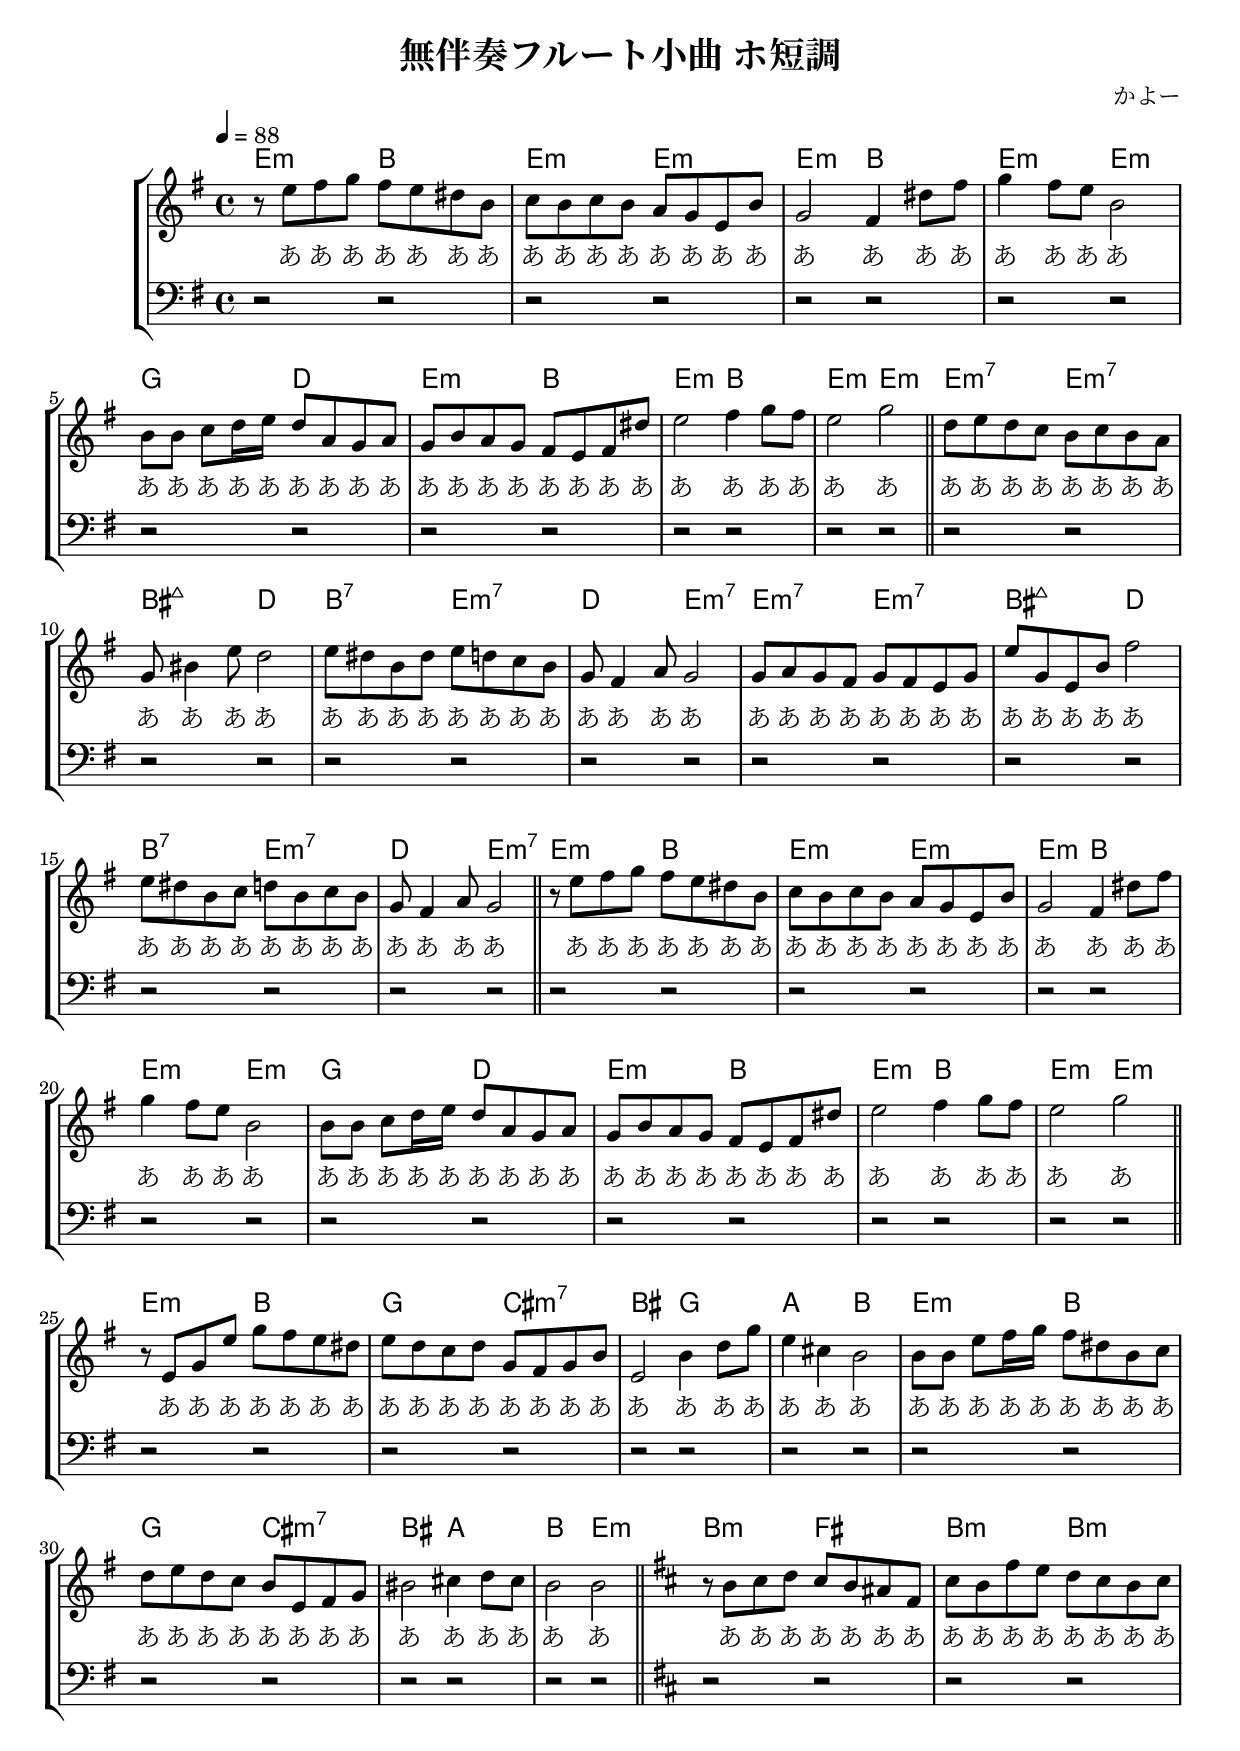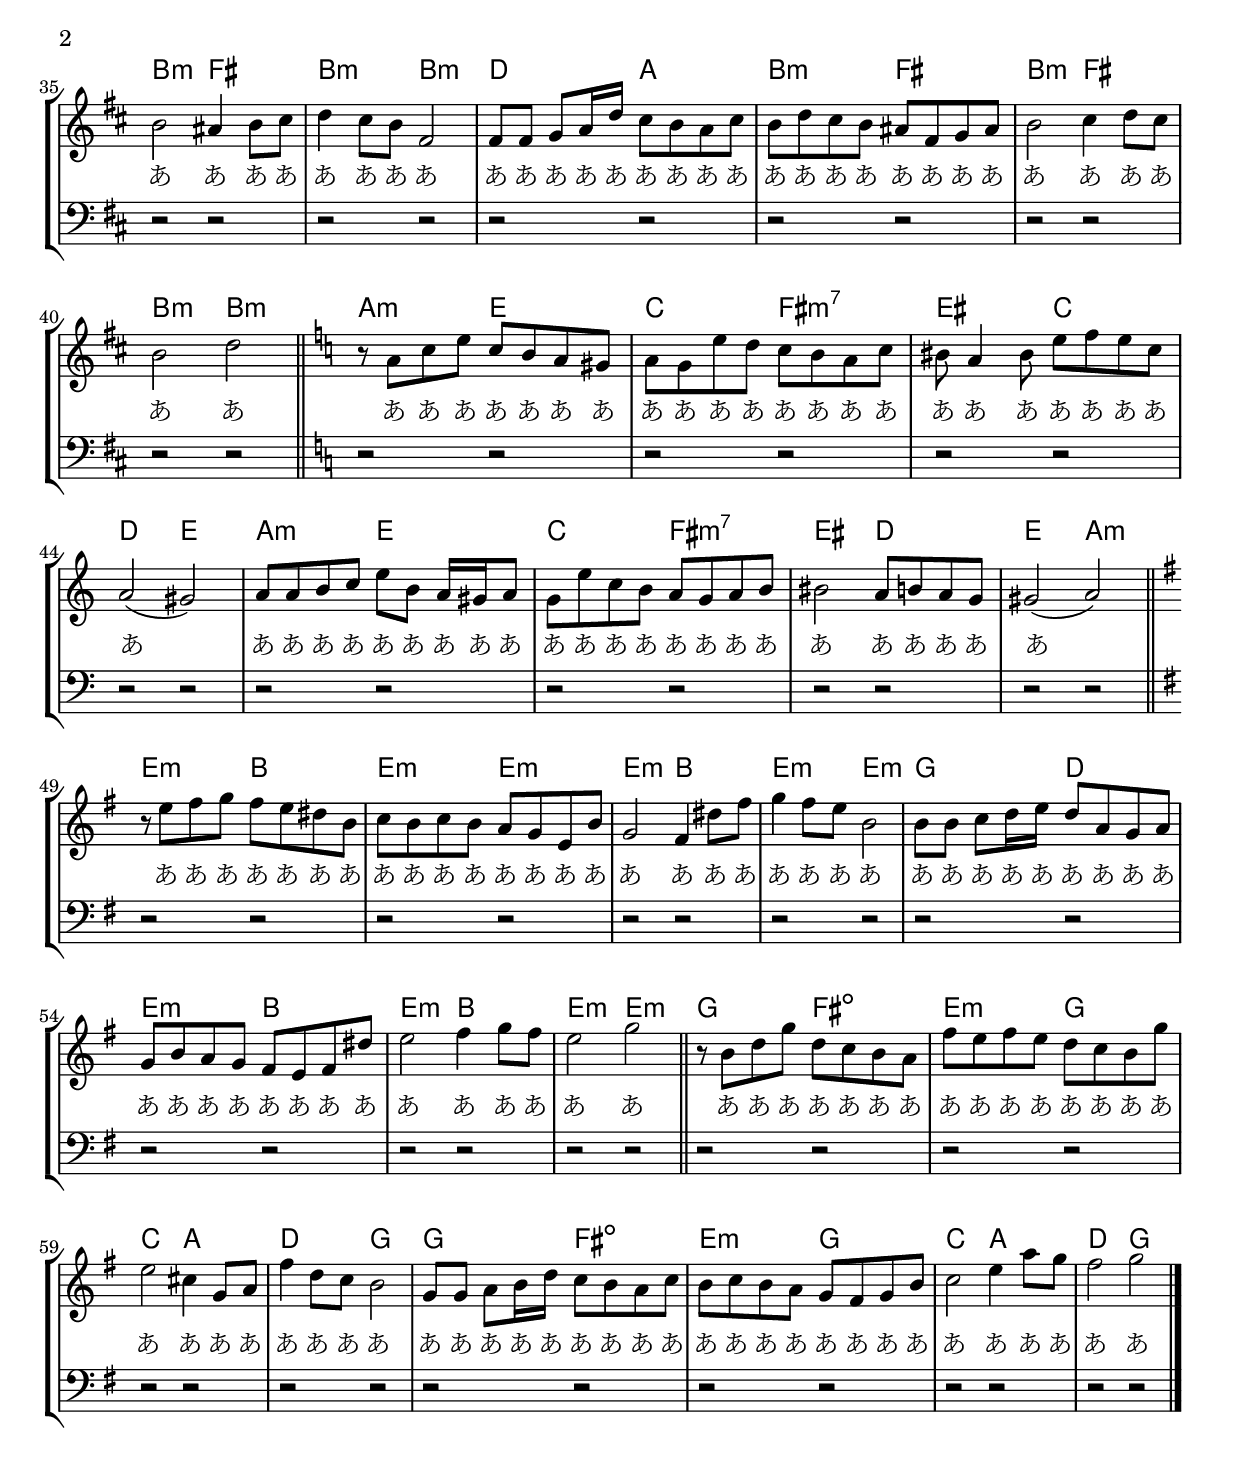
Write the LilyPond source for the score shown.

\version "2.12.1"

\header {
	title = \markup {"無伴奏フルート小曲 ホ短調"}
	composer = \markup \center-column {かよー}
}

harmony = \chordmode {
	e2:m b e:m e:m e:m b e:m e:m g d e:m b e:m b e:m e:m 

	e:min7 e:min7 bis:maj7 d b:7 e:min7 d e:min7 e:min7 e:min7 bis:maj7 d b:7 e:min7 d e:min7 

	e:m b e:m e:m e:m b e:m e:m g d e:m b e:m b e:m e:m 

	e:m b g cis:m7 bis g a b e:m b g cis:m7 bis a b e:m 

	b:m fis b:m b:m b:m fis b:m b:m d a b:m fis b:m fis b:m b:m 

	a:m e c fis:m7 eis c d e a:m e c fis:m7 eis d e a:m 

	e:m b e:m e:m e:m b e:m e:m g d e:m b e:m b e:m e:m 

	g fis:dim e:m g c a d g g fis:dim e:m g c a d g 
}

melody = {
	\set Staff.midiInstrument = #"Flute"
		\key g \major
	\tempo 4 = 88
 r8  e''8  fis''8  g''8  fis''8  e''8  dis''8  b'8 
	c''8  b'8  c''8  b'8  a'8  g'8  e'8  b'8 
	g'2  fis'4  dis''8  fis''8 
	g''4  fis''8  e''8  b'2 
	b'8  b'8  c''8  d''16  e''16  d''8  a'8  g'8  a'8 
	g'8  b'8  a'8  g'8  fis'8  e'8  fis'8  dis''8 
	e''2  fis''4  g''8  fis''8 
	e''2  g''2
	\set Staff.midiInstrument = #"Flute"
	 d''8  e''8  d''8  c''8  b'8  c''8  b'8  a'8 
	g'8  bis'4  e''8  d''2 
	e''8  dis''8  b'8  dis''8  e''8  d''8  c''8  b'8 
	g'8  fis'4  a'8  g'2 
	g'8  a'8  g'8  fis'8  g'8  fis'8  e'8  g'8 
	e''8  g'8  e'8  b'8  fis''2 
	e''8  dis''8  b'8  c''8  d''8  b'8  c''8  b'8 
	g'8  fis'4  a'8  g'2
	\set Staff.midiInstrument = #"Flute"
	 r8  e''8  fis''8  g''8  fis''8  e''8  dis''8  b'8 
	c''8  b'8  c''8  b'8  a'8  g'8  e'8  b'8 
	g'2  fis'4  dis''8  fis''8 
	g''4  fis''8  e''8  b'2 
	b'8  b'8  c''8  d''16  e''16  d''8  a'8  g'8  a'8 
	g'8  b'8  a'8  g'8  fis'8  e'8  fis'8  dis''8 
	e''2  fis''4  g''8  fis''8 
	e''2  g''2
	\set Staff.midiInstrument = #"Flute"
	 r8  e'8  g'8  e''8  g''8  fis''8  e''8  dis''8 
	e''8  d''8  c''8  d''8  g'8  fis'8  g'8  b'8 
	e'2  b'4  d''8  g''8 
	e''4  cis''4  b'2 
	b'8  b'8  e''8  fis''16  g''16  fis''8  dis''8  b'8  c''8 
	d''8  e''8  d''8  c''8  b'8  e'8  fis'8  g'8 
	bis'2  cis''4  d''8  cis''8 
	b'2  b'2
	\set Staff.midiInstrument = #"Flute"
		\key d \major
 r8  b'8  cis''8  d''8  cis''8  b'8  ais'8  fis'8 
	cis''8  b'8  fis''8  e''8  d''8  cis''8  b'8  cis''8 
	b'2  ais'4  b'8  cis''8 
	d''4  cis''8  b'8  fis'2 
	fis'8  fis'8  g'8  a'16  d''16  cis''8  b'8  a'8  cis''8 
	b'8  d''8  cis''8  b'8  ais'8  fis'8  g'8  ais'8 
	b'2  cis''4  d''8  cis''8 
	b'2  d''2
	\set Staff.midiInstrument = #"Flute"
		\key c \major
 r8  a'8  c''8  e''8  c''8  b'8  a'8  gis'8 
	a'8  g'8  e''8  d''8  c''8  b'8  a'8  c''8 
	bis'8  a'4  bis'8  e''8  f''8  e''8  c''8 
	a'2  (gis'2) 
	a'8  a'8  b'8  c''8  e''8  b'8  a'16  gis'16  a'8 
	g'8  e''8  c''8  b'8  a'8  g'8  a'8  b'8 
	bis'2  a'8  b'8  a'8  g'8 
	gis'2  (a'2)
	\set Staff.midiInstrument = #"Flute"
		\key g \major
 r8  e''8  fis''8  g''8  fis''8  e''8  dis''8  b'8 
	c''8  b'8  c''8  b'8  a'8  g'8  e'8  b'8 
	g'2  fis'4  dis''8  fis''8 
	g''4  fis''8  e''8  b'2 
	b'8  b'8  c''8  d''16  e''16  d''8  a'8  g'8  a'8 
	g'8  b'8  a'8  g'8  fis'8  e'8  fis'8  dis''8 
	e''2  fis''4  g''8  fis''8 
	e''2  g''2
	\set Staff.midiInstrument = #"Flute"
	 r8  b'8  d''8  g''8  d''8  c''8  b'8  a'8 
	fis''8  e''8  fis''8  e''8  d''8  c''8  b'8  g''8 
	e''2  cis''4  g'8  a'8 
	fis''4  d''8  c''8  b'2 
	g'8  g'8  a'8  b'16  d''16  c''8  b'8  a'8  c''8 
	b'8  c''8  b'8  a'8  g'8  fis'8  g'8  b'8 
	c''2  e''4  a''8  g''8 
	fis''2  g''2
	\bar "|."
}

words = \lyricmode {
	あ  あ  あ  あ  あ  あ  あ  あ  あ  あ  あ  あ  あ  あ  あ  あ  あ  あ  あ  あ  あ  あ  あ  あ  あ  あ  あ  あ  あ  あ  あ  あ  あ  あ  あ  あ  あ  あ  あ  あ  あ  あ  あ  あ  あ  あ  
	あ  あ  あ  あ  あ  あ  あ  あ  あ  あ  あ  あ  あ  あ  あ  あ  あ  あ  あ  あ  あ  あ  あ  あ  あ  あ  あ  あ  あ  あ  あ  あ  あ  あ  あ  あ  あ  あ  あ  あ  あ  あ  あ  あ  あ  あ  あ  あ  あ  
	あ  あ  あ  あ  あ  あ  あ  あ  あ  あ  あ  あ  あ  あ  あ  あ  あ  あ  あ  あ  あ  あ  あ  あ  あ  あ  あ  あ  あ  あ  あ  あ  あ  あ  あ  あ  あ  あ  あ  あ  あ  あ  あ  あ  あ  あ  
	あ  あ  あ  あ  あ  あ  あ  あ  あ  あ  あ  あ  あ  あ  あ  あ  あ  あ  あ  あ  あ  あ  あ  あ  あ  あ  あ  あ  あ  あ  あ  あ  あ  あ  あ  あ  あ  あ  あ  あ  あ  あ  あ  あ  あ  
	あ  あ  あ  あ  あ  あ  あ  あ  あ  あ  あ  あ  あ  あ  あ  あ  あ  あ  あ  あ  あ  あ  あ  あ  あ  あ  あ  あ  あ  あ  あ  あ  あ  あ  あ  あ  あ  あ  あ  あ  あ  あ  あ  あ  あ  あ  
	あ  あ  あ  あ  あ  あ  あ  あ  あ  あ  あ  あ  あ  あ  あ  あ  あ  あ  あ  あ  あ  あ  あ  あ  あ  あ  あ  あ  あ  あ  あ  あ  あ  あ  あ  あ  あ  あ  あ  あ  あ  あ  あ  あ  あ  あ  
	あ  あ  あ  あ  あ  あ  あ  あ  あ  あ  あ  あ  あ  あ  あ  あ  あ  あ  あ  あ  あ  あ  あ  あ  あ  あ  あ  あ  あ  あ  あ  あ  あ  あ  あ  あ  あ  あ  あ  あ  あ  あ  あ  あ  あ  あ  
	あ  あ  あ  あ  あ  あ  あ  あ  あ  あ  あ  あ  あ  あ  あ  あ  あ  あ  あ  あ  あ  あ  あ  あ  あ  あ  あ  あ  あ  あ  あ  あ  あ  あ  あ  あ  あ  あ  あ  あ  あ  あ  あ  あ  あ  あ  
}

tempochange = {
	\tempo 4 = 88
	r1 | r1 | r1 | r1 | r1 | r1 | r1 | r1 \bar "||"
	\tempo 4 = 88
	r1 | r1 | r1 | r1 | r1 | r1 | r1 | r1 \bar "||"
	\tempo 4 = 88
	r1 | r1 | r1 | r1 | r1 | r1 | r1 | r1 \bar "||"
	\tempo 4 = 88
	r1 | r1 | r1 | r1 | r1 | r1 | r1 | r1 \bar "||"
	\tempo 4 = 88
	r1 | r1 | r1 | r1 | r1 | r1 | r1 | r1 \bar "||"
	\tempo 4 = 88
	r1 | r1 | r1 | r1 | r1 | r1 | r1 | r1 \bar "||"
	\tempo 4 = 88
	r1 | r1 | r1 | r1 | r1 | r1 | r1 | r1 \bar "||"
	\tempo 4 = 88
	r1 | r1 | r1 | r1 | r1 | r1 | r1 | r1 \bar "|."
}

mainacc = {
	\clef bass
	\set Staff.midiInstrument = #"Acoustic grand"
	\key g \major
	\tempo 4 = 88
	r2
	r2
	r2
	r2
	r2
	r2
	r2
	r2
	r2
	r2
	r2
	r2
	r2
	r2
	r2
	r2
	\bar "||"

	\set Staff.midiInstrument = #"Acoustic grand"
	r2
	r2
	r2
	r2
	r2
	r2
	r2
	r2
	r2
	r2
	r2
	r2
	r2
	r2
	r2
	r2
	\bar "||"

	\set Staff.midiInstrument = #"Acoustic grand"
	r2
	r2
	r2
	r2
	r2
	r2
	r2
	r2
	r2
	r2
	r2
	r2
	r2
	r2
	r2
	r2
	\bar "||"

	\set Staff.midiInstrument = #"Acoustic grand"
	r2
	r2
	r2
	r2
	r2
	r2
	r2
	r2
	r2
	r2
	r2
	r2
	r2
	r2
	r2
	r2
	\bar "||"

	\set Staff.midiInstrument = #"Acoustic grand"
	\key d \major
	r2
	r2
	r2
	r2
	r2
	r2
	r2
	r2
	r2
	r2
	r2
	r2
	r2
	r2
	r2
	r2
	\bar "||"

	\set Staff.midiInstrument = #"Acoustic grand"
	\key c \major
	r2
	r2
	r2
	r2
	r2
	r2
	r2
	r2
	r2
	r2
	r2
	r2
	r2
	r2
	r2
	r2
	\bar "||"

	\set Staff.midiInstrument = #"Acoustic grand"
	\key g \major
	r2
	r2
	r2
	r2
	r2
	r2
	r2
	r2
	r2
	r2
	r2
	r2
	r2
	r2
	r2
	r2
	\bar "||"

	\set Staff.midiInstrument = #"Acoustic grand"
	r2
	r2
	r2
	r2
	r2
	r2
	r2
	r2
	r2
	r2
	r2
	r2
	r2
	r2
	r2
	r2
	\bar "|."
}

subacc = {
	\clef bass
	\set Staff.midiInstrument = #"Acoustic grand"
	\key g \major
	\tempo 4 = 88
	r2
	r2
	r2
	r2
	r2
	r2
	r2
	r2
	r2
	r2
	r2
	r2
	r2
	r2
	r2
	r2
	\bar "||"

	\set Staff.midiInstrument = #"Acoustic grand"
	r2
	r2
	r2
	r2
	r2
	r2
	r2
	r2
	r2
	r2
	r2
	r2
	r2
	r2
	r2
	r2
	\bar "||"

	\set Staff.midiInstrument = #"Acoustic grand"
	r2
	r2
	r2
	r2
	r2
	r2
	r2
	r2
	r2
	r2
	r2
	r2
	r2
	r2
	r2
	r2
	\bar "||"

	\set Staff.midiInstrument = #"Acoustic grand"
	r2
	r2
	r2
	r2
	r2
	r2
	r2
	r2
	r2
	r2
	r2
	r2
	r2
	r2
	r2
	r2
	\bar "||"

	\set Staff.midiInstrument = #"Acoustic grand"
	\key d \major
	r2
	r2
	r2
	r2
	r2
	r2
	r2
	r2
	r2
	r2
	r2
	r2
	r2
	r2
	r2
	r2
	\bar "||"

	\set Staff.midiInstrument = #"Acoustic grand"
	\key c \major
	r2
	r2
	r2
	r2
	r2
	r2
	r2
	r2
	r2
	r2
	r2
	r2
	r2
	r2
	r2
	r2
	\bar "||"

	\set Staff.midiInstrument = #"Acoustic grand"
	\key g \major
	r2
	r2
	r2
	r2
	r2
	r2
	r2
	r2
	r2
	r2
	r2
	r2
	r2
	r2
	r2
	r2
	\bar "||"

	\set Staff.midiInstrument = #"Acoustic grand"
	r2
	r2
	r2
	r2
	r2
	r2
	r2
	r2
	r2
	r2
	r2
	r2
	r2
	r2
	r2
	r2
	\bar "|."
}

percA = {
	\drummode {
	r1 |r1 |r1 |r1 |r1 |r1 |r1 |r1 \bar "||"
	r1 |r1 |r1 |r1 |r1 |r1 |r1 |r1 \bar "||"
	r1 |r1 |r1 |r1 |r1 |r1 |r1 |r1 \bar "||"
	r1 |r1 |r1 |r1 |r1 |r1 |r1 |r1 \bar "||"
	r1 |r1 |r1 |r1 |r1 |r1 |r1 |r1 \bar "||"
	r1 |r1 |r1 |r1 |r1 |r1 |r1 |r1 \bar "||"
	r1 |r1 |r1 |r1 |r1 |r1 |r1 |r1 \bar "||"
	r1 |r1 |r1 |r1 |r1 |r1 |r1 |r1 \bar "|."
	}
}

percB = {
	\drummode {
	r1 |r1 |r1 |r1 |r1 |r1 |r1 |r1 \bar "||"
	r1 |r1 |r1 |r1 |r1 |r1 |r1 |r1 \bar "||"
	r1 |r1 |r1 |r1 |r1 |r1 |r1 |r1 \bar "||"
	r1 |r1 |r1 |r1 |r1 |r1 |r1 |r1 \bar "||"
	r1 |r1 |r1 |r1 |r1 |r1 |r1 |r1 \bar "||"
	r1 |r1 |r1 |r1 |r1 |r1 |r1 |r1 \bar "||"
	r1 |r1 |r1 |r1 |r1 |r1 |r1 |r1 \bar "||"
	r1 |r1 |r1 |r1 |r1 |r1 |r1 |r1 \bar "|."
	}
}

percC = {
	\drummode {
	r1 |r1 |r1 |r1 |r1 |r1 |r1 |r1 \bar "||"
	r1 |r1 |r1 |r1 |r1 |r1 |r1 |r1 \bar "||"
	r1 |r1 |r1 |r1 |r1 |r1 |r1 |r1 \bar "||"
	r1 |r1 |r1 |r1 |r1 |r1 |r1 |r1 \bar "||"
	r1 |r1 |r1 |r1 |r1 |r1 |r1 |r1 \bar "||"
	r1 |r1 |r1 |r1 |r1 |r1 |r1 |r1 \bar "||"
	r1 |r1 |r1 |r1 |r1 |r1 |r1 |r1 \bar "||"
	r1 |r1 |r1 |r1 |r1 |r1 |r1 |r1 \bar "|."
	}
}

percD = {
	\drummode {
	r1 |r1 |r1 |r1 |r1 |r1 |r1 |r1 \bar "||"
	r1 |r1 |r1 |r1 |r1 |r1 |r1 |r1 \bar "||"
	r1 |r1 |r1 |r1 |r1 |r1 |r1 |r1 \bar "||"
	r1 |r1 |r1 |r1 |r1 |r1 |r1 |r1 \bar "||"
	r1 |r1 |r1 |r1 |r1 |r1 |r1 |r1 \bar "||"
	r1 |r1 |r1 |r1 |r1 |r1 |r1 |r1 \bar "||"
	r1 |r1 |r1 |r1 |r1 |r1 |r1 |r1 \bar "||"
	r1 |r1 |r1 |r1 |r1 |r1 |r1 |r1 \bar "|."
	}
}

percE = {
	\drummode {
	r1 |r1 |r1 |r1 |r1 |r1 |r1 |r1 \bar "||"
	r1 |r1 |r1 |r1 |r1 |r1 |r1 |r1 \bar "||"
	r1 |r1 |r1 |r1 |r1 |r1 |r1 |r1 \bar "||"
	r1 |r1 |r1 |r1 |r1 |r1 |r1 |r1 \bar "||"
	r1 |r1 |r1 |r1 |r1 |r1 |r1 |r1 \bar "||"
	r1 |r1 |r1 |r1 |r1 |r1 |r1 |r1 \bar "||"
	r1 |r1 |r1 |r1 |r1 |r1 |r1 |r1 \bar "||"
	r1 |r1 |r1 |r1 |r1 |r1 |r1 |r1 \bar "|."
	}
}

\score {
	<<
		\new StaffGroup <<
			\new ChordNames {\harmony}
			\new Voice = "melody" {\melody}
			\new Lyrics \lyricsto "melody" \words
			\new Staff = "mainacc" {\mainacc}
		>>
	>>
	\layout { }
}
